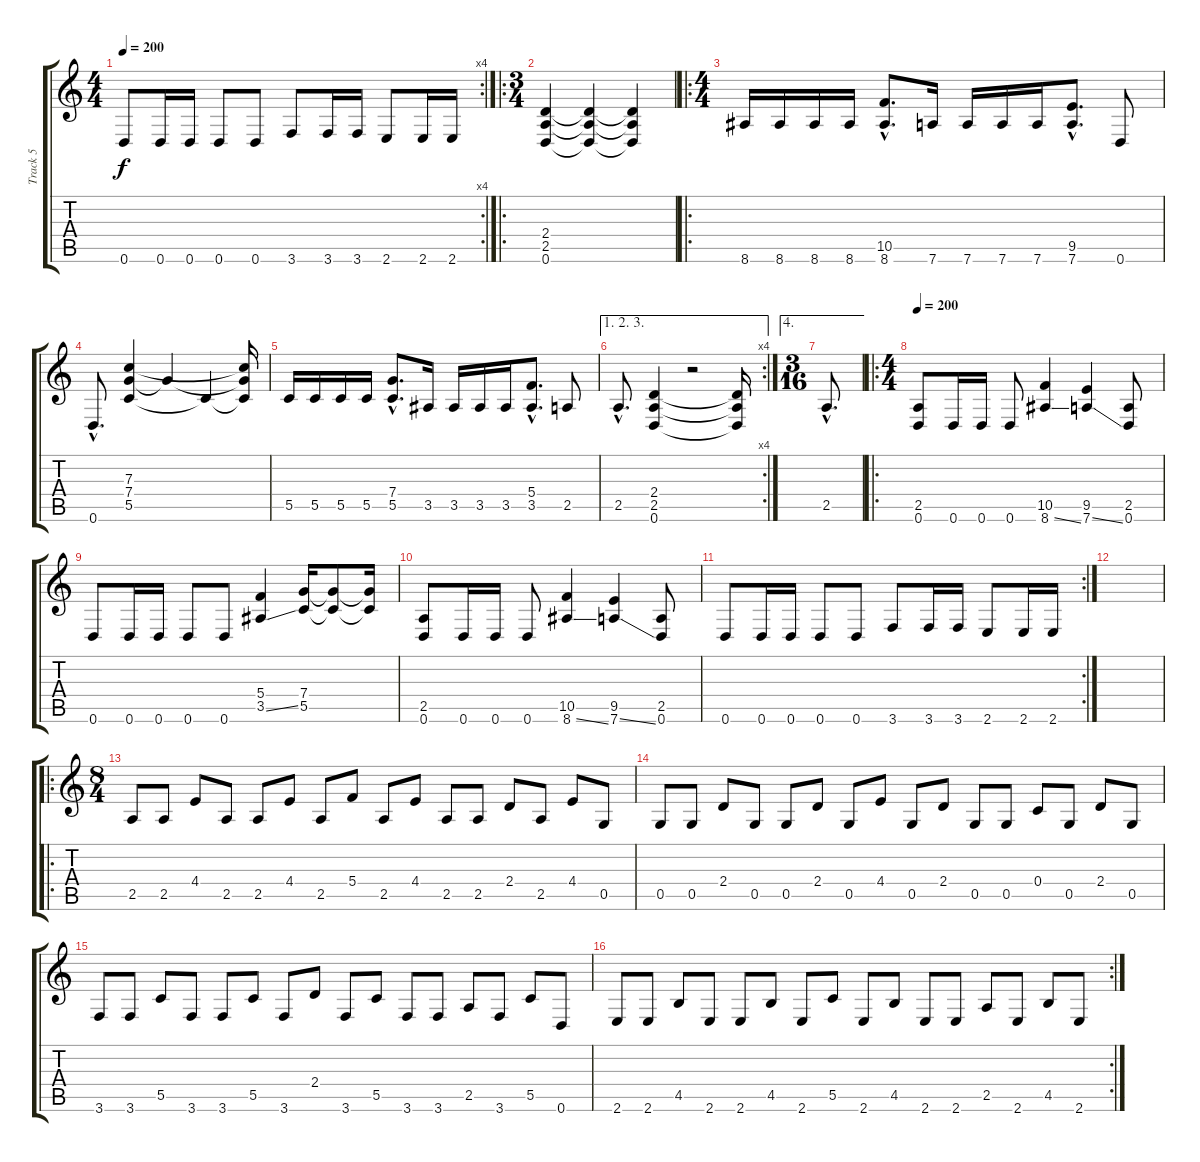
\track ("Track 5" "Track 5") {instrument distortionguitar}
\staff {score tabs}
\tuning (D4 A3 F3 C3 G2 D2) {hide}
\rc 4
\ts (4 4)
\tempo 200
\clef g2
\ks c
0.6.8{dy f} 0.6.16 0.6.16 0.6.8 0.6.8 3.6.8 3.6.16 3.6.16 2.6.8 2.6.16 2.6.16 |
\ro
\ts (3 4)
(2.4 2.5 0.6).4 (2.4{t} 2.5{t} 0.6{t}).4 (2.4{t} 2.5{t} 0.6{t}).4 |
\ro
\ts (4 4)
8.6.16 8.6.16 8.6.16 8.6.16 (10.5{hac} 8.6{hac}).8{d} 7.6.16 7.6.16 7.6.16 7.6.16 (9.5{hac} 7.6{hac}).8{d} 0.6.8 |
0.6{hac}.8{d} (7.3 7.4 5.5).4 7.4{t}.4 5.5{t}.4 (7.3{t} 7.4{t} 5.5{t}).16 |
5.5.16 5.5.16 5.5.16 5.5.16 (7.4{hac} 5.5{hac}).8{d} 3.5.16 3.5.16 3.5.16 3.5.16 (5.4{hac} 3.5{hac}).8{d} 2.5.8 |
\ae (1 2 3)
\rc 4
2.5{hac}.8{d} (2.4 2.5 0.6).4 r.2 (2.4{t} 2.5{t} 0.6{t}).16 |
\ae 4
\ts (3 16)
2.5{hac}.8{d} |
\ro
\ts (4 4)
\tempo 200
(2.5 0.6).8 0.6.16 0.6.16 0.6.8 (10.5 8.6{ss}).4 (9.5 7.6{ss}).4 (2.5 0.6).8 |
0.6.8 0.6.16 0.6.16 0.6.8 0.6.8 (5.4 3.5{ss}).4 (7.4 5.5).16 (7.4{t} 5.5{t}).8 (7.4{t} 5.5{t}).16 |
(2.5 0.6).8 0.6.16 0.6.16 0.6.8 (10.5 8.6{ss}).4 (9.5 7.6{ss}).4 (2.5 0.6).8 |
\rc 2
0.6.8 0.6.16 0.6.16 0.6.8 0.6.8 3.6.8 3.6.16 3.6.16 2.6.8 2.6.16 2.6.16 |
|
\ro
\ts (8 4)
2.5.8 2.5.8 4.4.8 2.5.8 2.5.8 4.4.8 2.5.8 5.4.8 2.5.8 4.4.8 2.5.8 2.5.8 2.4.8 2.5.8 4.4.8 0.5.8 |
0.5.8 0.5.8 2.4.8 0.5.8 0.5.8 2.4.8 0.5.8 4.4.8 0.5.8 2.4.8 0.5.8 0.5.8 0.4.8 0.5.8 2.4.8 0.5.8 |
3.6.8 3.6.8 5.5.8 3.6.8 3.6.8 5.5.8 3.6.8 2.4.8 3.6.8 5.5.8 3.6.8 3.6.8 2.5.8 3.6.8 5.5.8 0.6.8 |
\rc 2
2.6.8 2.6.8 4.5.8 2.6.8 2.6.8 4.5.8 2.6.8 5.5.8 2.6.8 4.5.8 2.6.8 2.6.8 2.5.8 2.6.8 4.5.8 2.6.8
